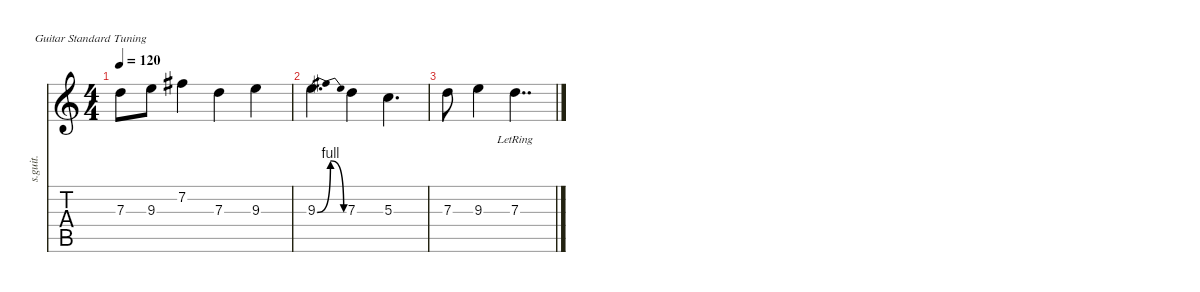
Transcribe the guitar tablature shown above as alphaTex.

\defaultSystemsLayout 4
\hideDynamics
\bracketExtendMode nobrackets
\otherSystemsTrackNameOrientation horizontal
\track ("Steel Guitar" "s.guit.") {instrument acousticguitarsteel}
\staff {score tabs}
\tuning (E4 B3 G3 D3 A2 E2)
\ts (4 4)
\tempo 120
\clef g2
\ks c
7.3.8{dy mf instrument acousticguitarsteel beam Down} 9.3.8{beam Down} 7.2{acc #}.4{beam Down} 7.3.4{beam Down} 9.3.4{beam Down} |
9.3{be (bendrelease 0 0 10.2 4 20.4 4 30 0)}.4{d beam Down} 7.3.4{beam Down} 5.3.4{d beam Down} |
7.3.8{beam Down} 9.3.4{beam Down} 7.3{lr}.4{dd beam Down}
